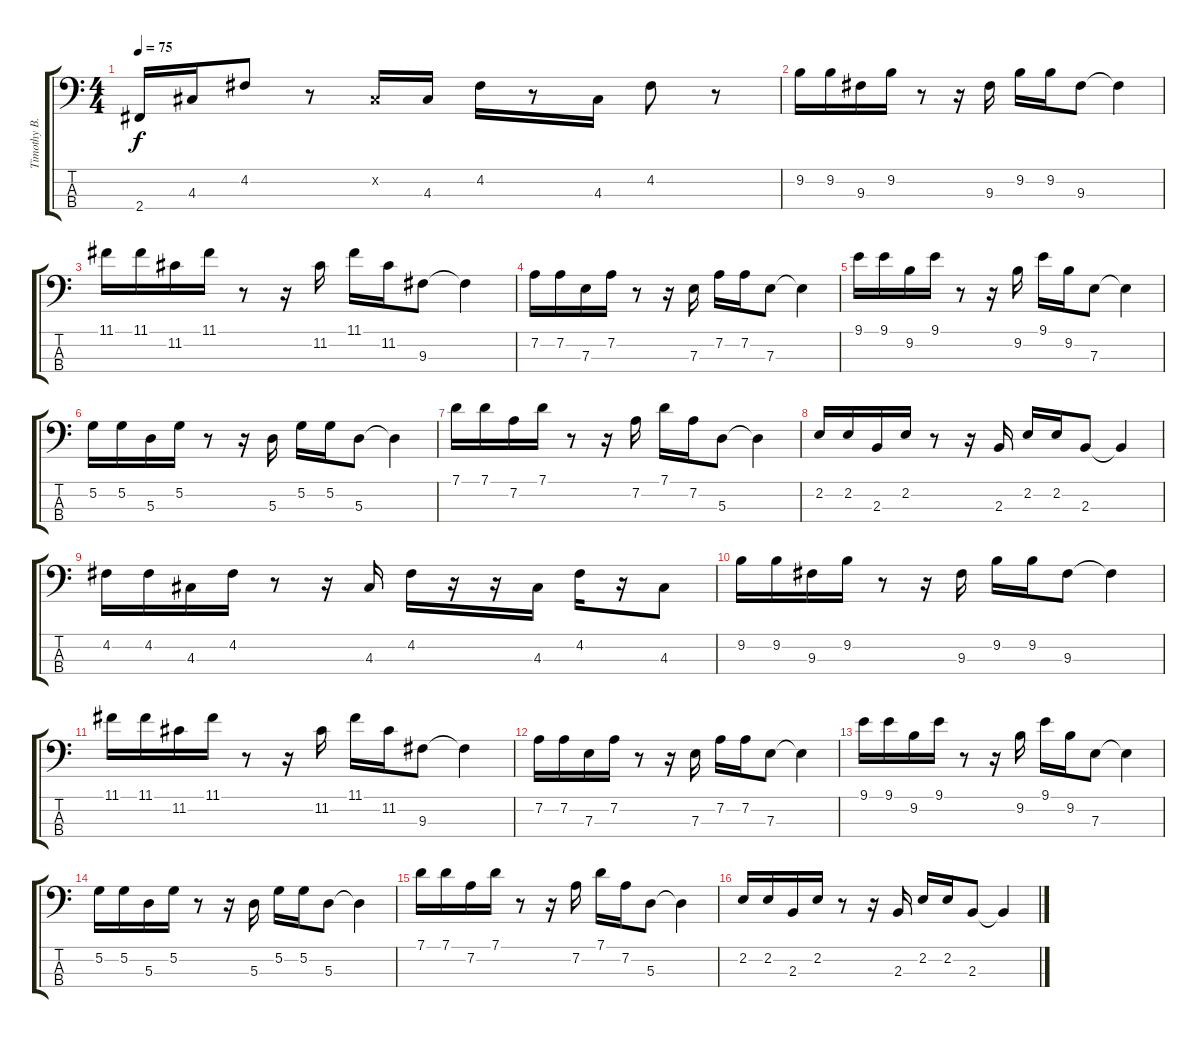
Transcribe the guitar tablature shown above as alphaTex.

\track ("Timothy B. Schmit" "Timothy B.") {instrument electricbassfinger}
\staff {score tabs}
\tuning (G2 D2 A1 E1) {hide}
\ts (4 4)
\tempo 75
\clef f4
\ks c
2.4.16{dy f} 4.3.16 4.2.8 r.8 -1.2{x}.16 4.3.16 4.2.16 r.8 4.3.16 4.2.8 r.8 |
9.2.16 9.2.16 9.3.16 9.2.16 r.8 r.16 9.3.16 9.2.16 9.2.16 9.3.8 9.3{t}.4 |
11.1.16 11.1.16 11.2.16 11.1.16 r.8 r.16 11.2.16 11.1.16 11.2.16 9.3.8 9.3{t}.4 |
7.2.16 7.2.16 7.3.16 7.2.16 r.8 r.16 7.3.16 7.2.16 7.2.16 7.3.8 7.3{t}.4 |
9.1.16 9.1.16 9.2.16 9.1.16 r.8 r.16 9.2.16 9.1.16 9.2.16 7.3.8 7.3{t}.4 |
5.2.16 5.2.16 5.3.16 5.2.16 r.8 r.16 5.3.16 5.2.16 5.2.16 5.3.8 5.3{t}.4 |
7.1.16 7.1.16 7.2.16 7.1.16 r.8 r.16 7.2.16 7.1.16 7.2.16 5.3.8 5.3{t}.4 |
2.2.16 2.2.16 2.3.16 2.2.16 r.8 r.16 2.3.16 2.2.16 2.2.16 2.3.8 2.3{t}.4 |
4.2.16 4.2.16 4.3.16 4.2.16 r.8 r.16 4.3.16 4.2.16 r.16 r.16 4.3.16 4.2.16 r.16 4.3.8 |
9.2.16 9.2.16 9.3.16 9.2.16 r.8 r.16 9.3.16 9.2.16 9.2.16 9.3.8 9.3{t}.4 |
11.1.16 11.1.16 11.2.16 11.1.16 r.8 r.16 11.2.16 11.1.16 11.2.16 9.3.8 9.3{t}.4 |
7.2.16 7.2.16 7.3.16 7.2.16 r.8 r.16 7.3.16 7.2.16 7.2.16 7.3.8 7.3{t}.4 |
9.1.16 9.1.16 9.2.16 9.1.16 r.8 r.16 9.2.16 9.1.16 9.2.16 7.3.8 7.3{t}.4 |
5.2.16 5.2.16 5.3.16 5.2.16 r.8 r.16 5.3.16 5.2.16 5.2.16 5.3.8 5.3{t}.4 |
7.1.16 7.1.16 7.2.16 7.1.16 r.8 r.16 7.2.16 7.1.16 7.2.16 5.3.8 5.3{t}.4 |
2.2.16 2.2.16 2.3.16 2.2.16 r.8 r.16 2.3.16 2.2.16 2.2.16 2.3.8 2.3{t}.4
